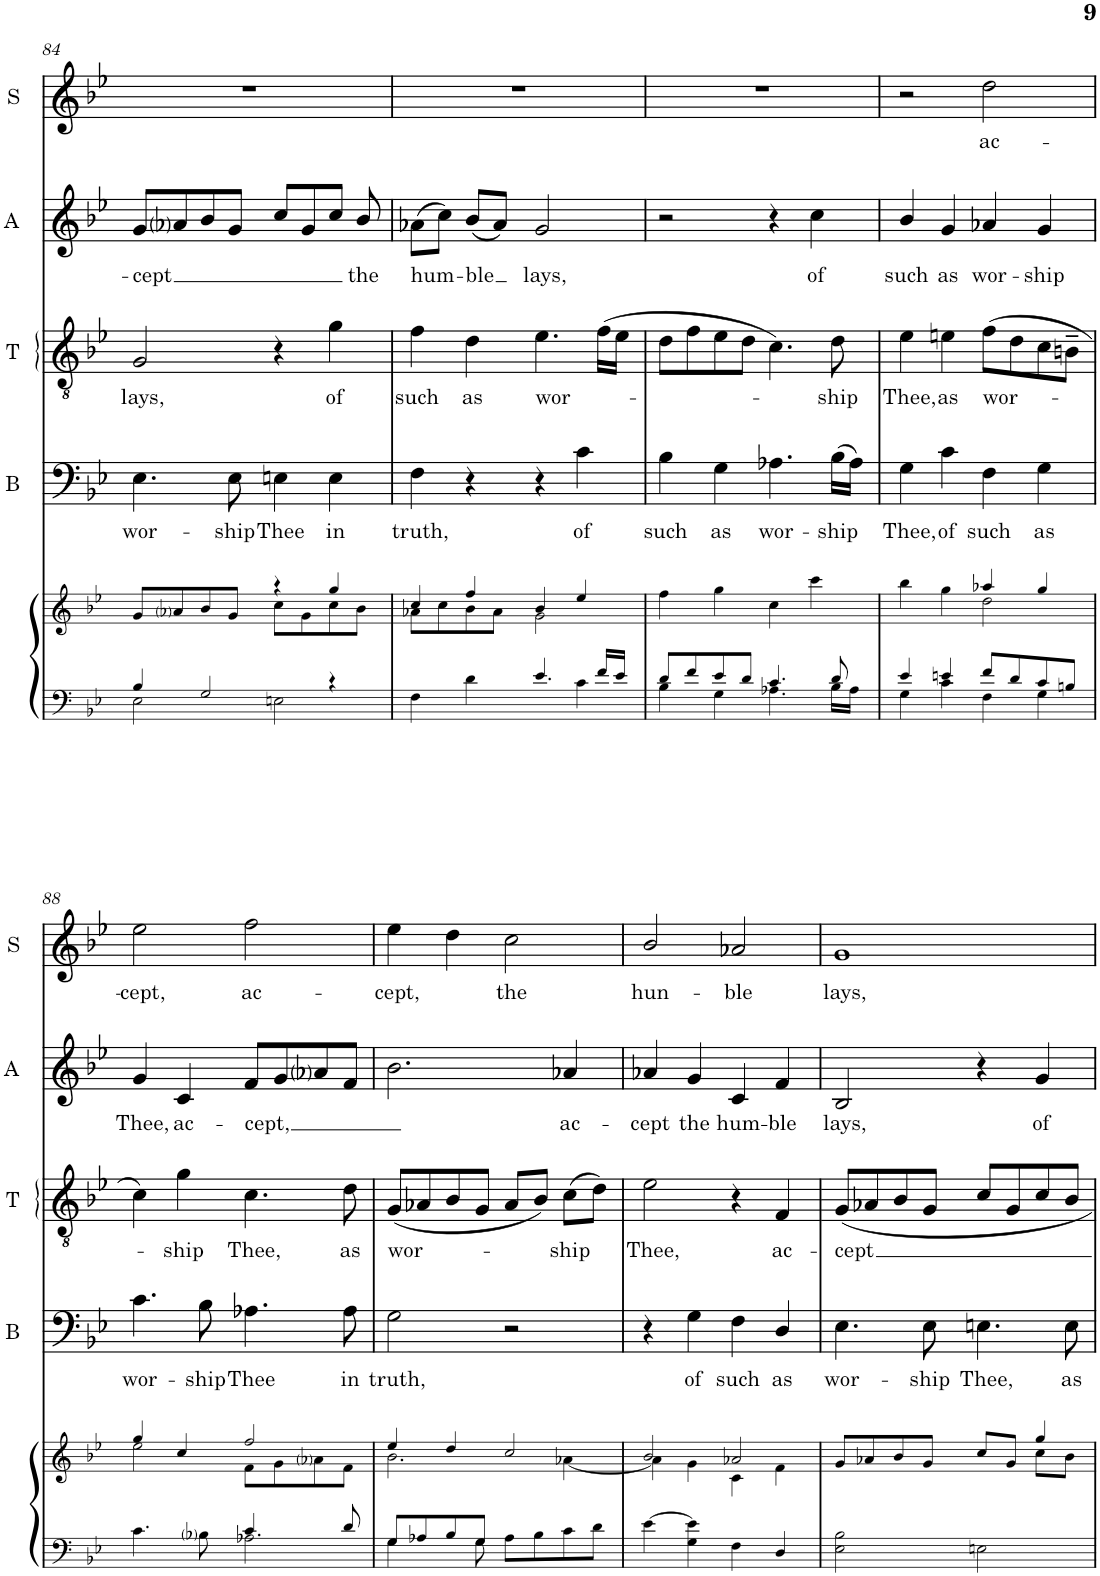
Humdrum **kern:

**kern	**kern	**kern	**text	**kern	**text	**kern	**text	**kern	**text
*part5	*part5	*part4	*part4	*part3	*part3	*part2	*part2	*part1	*part1
*staff6	*staff5	*staff4	*staff4	*staff3	*staff3	*staff2	*staff2	*staff1	*staff1
*I"Piano	*	*I"Basso	*	*I"Tenore	*	*I"Alto	*	*I"Canto I, II	*
*I'Pno	*	*I'B	*	*I'T	*	*I'A	*	*	*
!!LO:PB:g=z
*clefF4	*clefG2	*clefF4	*	*clefGv2	*	*clefG2	*	*clefG2	*
*k[b-e-]	*k[b-e-]	*k[b-e-]	*	*k[b-e-]	*	*k[b-e-]	*	*k[b-e-]	*
*B-:	*B-:	*B-:	*	*B-:	*	*B-:	*	*B-:	*
*M4/4	*M4/4	*M4/4	*	*M4/4	*	*M4/4	*	*M4/4	*
*met(c)	*met(c)	*met(c)	*	*met(c)	*	*met(c)	*	*met(c)	*
=84	=84	=84	=84	=84	=84	=84	=84	=84	=84
*^	*^	*	*	*	*	*	*	*	*
!	!	!	!	!	!LO:LY:b	!	!LO:LY:b	!	!LO:LY:b	!	!
4B--/	2E--\	8g-/L	2ryy	4.E--\	wor-	2G-/	lays,	8g-/L	-cept	1r	.
.	.	8a--i/	.	.	.	.	.	8a--i/	.	.	.
2G-/	.	8b--/	.	.	.	.	.	8b--/	.	.	.
!	!	!	!	!	!LO:LY:b	!	!	!	!	!	!
.	.	8g-/J	.	8E--\	-ship	.	.	8g-/J	.	.	.
!	!	!	!	!	!LO:LY:b	!	!	!	!	!	!
.	2E-X\	4r	8cc-\L	4E-X\	Thee	4r	.	8cc-/L	.	.	.
.	.	.	8g-\	.	.	.	.	8g-/	.	.	.
!	!	!	!	!	!LO:LY:b	!	!LO:LY:b	!	!	!	!
4r	.	4gg-/	8cc-\	4E-\	in	4g-\	of	8cc-/J	.	.	.
!	!	!	!	!	!	!	!	!	!LO:LY:b	!	!
.	.	.	8b--\J	.	.	.	.	8b--/	the	.	.
=85	=85	=85	=85	=85	=85	=85	=85	=85	=85	=85	=85
!	!	!	!	!	!LO:LY:b	!	!LO:LY:b	!	!LO:LY:b	!	!
4F-\	2ryy	4cc-/	8a--X\L	4F-\	truth,	4f-\	such	(8a--X\L	hum-	1r	.
.	.	.	8cc-\	.	.	.	.	8cc-\J)	.	.	.
!	!	!	!	!	!	!	!LO:LY:b	!	!LO:LY:b	!	!
4d-\	.	4ff-/	8b--\	4r	.	4d-\	as	(8b--/L	-ble	.	.
.	.	.	8a--\J	.	.	.	.	8a--/J)	.	.	.
!	!	!	!	!	!	!	!LO:LY:b	!	!LO:LY:b	!	!
4rGGyy	4.e--/	4b--/	2g-\	4r	.	4.e--\	wor-	2g-/	lays,	.	.
!	!	!	!	!	!LO:LY:b	!	!	!	!	!	!
4c-\	.	4ee--/	.	4c-\	of	.	.	.	.	.	.
.	16f-/LL	.	.	.	.	(16f-\LL	.	.	.	.	.
.	16e--/JJ	.	.	.	.	16e--\JJ	.	.	.	.	.
*	*	*v	*v	*	*	*	*	*	*	*	*
=86	=86	=86	=86	=86	=86	=86	=86	=86	=86	=86
!	!	!	!	!LO:LY:b	!	!	!	!	!	!
8d-/L	4B--\	4ff-\	4B--\	such	8d-\L	.	2r	.	1r	.
8f-/	.	.	.	.	8f-\	.	.	.	.	.
!	!	!	!	!LO:LY:b	!	!	!	!	!	!
8e--/	4G-\	4gg-\	4G-\	as	8e--\	.	.	.	.	.
8d-/J	.	.	.	.	8d-\J	.	.	.	.	.
!	!	!	!	!LO:LY:b	!	!	!	!	!	!
4.c-/	4.A--X\	4cc-\	4.A--X\	wor-	4.c-\)	.	4r	.	.	.
!	!	!	!	!	!	!	!	!LO:LY:b	!	!
.	.	4ccc-\	.	.	.	.	4cc-\	of	.	.
!	!	!	!	!LO:LY:b	!	!LO:LY:b	!	!	!	!
8d-/	16B--\LL	.	(16B--\LL	-ship	8d-\	ship	.	.	.	.
.	16A--\JJ	.	16A--\JJ)	.	.	.	.	.	.	.
=87	=87	=87	=87	=87	=87	=87	=87	=87	=87	=87
*	*	*^	*	*	*	*	*	*	*	*
!	!	!	!	!	!LO:LY:b	!	!LO:LY:b	!	!LO:LY:b	!	!
4e--/	4G-\	4bb--\	2ryy	4G-\	Thee,	4e--\	Thee,	4b--/	such	2r	.
!	!	!	!	!	!LO:LY:b	!	!LO:LY:b	!	!LO:LY:b	!	!
4e-X/	4c-\	4gg-\	.	4c-\	of	4e-X\	as	4g-/	as	.	.
!	!	!	!	!	!LO:LY:b	!	!LO:LY:b	!	!LO:LY:b	!	!LO:LY:b
8f-/L	4F-\	2dd-\	4aa--X/	4F-\	such	(8f-\L	wor-	4a--X/	wor-	2dd-\	ac-
8d-/	.	.	.	.	.	8d-\	.	.	.	.	.
!	!	!	!	!	!LO:LY:b	!	!	!	!LO:LY:b	!	!
8c-/	4G-\	.	4gg-/	4G-\	as	8c-\	.	4g-/	-ship	.	.
8B-X/J	.	.	.	.	.	8B-X~\J	.	.	.	.	.
!!LO:LB:g=z
=88	=88	=88	=88	=88	=88	=88	=88	=88	=88	=88	=88
!	!	!	!	!	!LO:LY:b	!	!	!	!LO:LY:b	!	!LO:LY:b
4.c-\	2ryy	4gg-/	2ee--\	4.c-\	wor-	4c-\)	.	4g-/	Thee,	2ee--\	-cept,
!	!	!	!	!	!	!	!LO:LY:b	!	!LO:LY:b	!	!
.	.	4cc-/	.	.	.	4g-\	ship	4c-/	ac-	.	.
!	!	!	!	!	!LO:LY:b	!	!	!	!	!	!
8B--i\	.	.	.	8B--\	-ship	.	.	.	.	.	.
!	!	!	!	!	!LO:LY:b	!	!LO:LY:b	!	!LO:LY:b	!	!LO:LY:b
2A--X\	4.c-/	2ff-/	8f-\L	4.A--X\	Thee	4.c-\	Thee,	8f-/L	-cept,	2ff-\	ac-
.	.	.	8g-\	.	.	.	.	8g-/	.	.	.
.	.	.	8a--i\	.	.	.	.	8a--i/	.	.	.
!	!	!	!	!	!LO:LY:b	!	!LO:LY:b	!	!	!	!
.	8d-/	.	8f-\J	8A--\	in	8d-\	as	8f-/J	.	.	.
=89	=89	=89	=89	=89	=89	=89	=89	=89	=89	=89	=89
!	!	!	!	!	!LO:LY:b	!	!LO:LY:b	!	!	!	!LO:LY:b
8G-/L	4G-\	4ee--/	2.b--\	2G-\	truth,	(8G-/L	wor-	2.b--\	.	4ee--\	-cept,
8A--X/	.	.	.	.	.	8A--X/	.	.	.	.	.
8B--/	8ryy	4dd-/	.	.	.	8B--/	.	.	.	4dd-\	.
8G-/J	8G-\	.	.	.	.	8G-/J	.	.	.	.	.
!	!	!	!	!	!	!	!	!	!	!	!LO:LY:b
2ryy	8A--\L	2cc-/	.	2r	.	8A--/L	.	.	.	2cc-\	the
.	8B--\	.	.	.	.	8B--/J)	.	.	.	.	.
!	!	!	!	!	!	!	!LO:LY:b	!	!LO:LY:b	!	!
.	8c-\	.	[4a--X\	.	.	(8c-\L	ship	4a--X/	ac-	.	.
.	8d-\J	.	.	.	.	8d-\J)	.	.	.	.	.
=90	=90	=90	=90	=90	=90	=90	=90	=90	=90	=90	=90
!	!	!	!	!	!	!	!LO:LY:b	!	!LO:LY:b	!	!LO:LY:b
*v	*v	*	*	*	*	*	*	*	*	*	*
[4e--\	2b--/	4a--\]	4r	.	2e--\	Thee,	4a--X/	-cept	2b--/	hun-
!	!	!	!	!LO:LY:b	!	!	!	!LO:LY:b	!	!
4G-\ 4e--\]	.	4g-\	4G-\	of	.	.	4g-/	the	.	.
!	!	!	!	!LO:LY:b	!	!	!	!LO:LY:b	!	!LO:LY:b
4F-\	2a--X/	4c-\	4F-\	such	4r	.	4c-/	hum-	2a--X/	-ble
!	!	!	!	!LO:LY:b	!	!LO:LY:b	!	!LO:LY:b	!	!
4D-/	.	4f-\	4D-/	as	4F-/	ac-	4f-/	-ble	.	.
=91	=91	=91	=91	=91	=91	=91	=91	=91	=91	=91
!	!	!	!	!LO:LY:b	!	!LO:LY:b	!	!LO:LY:b	!	!LO:LY:b
2E--\ 2B--\	8g-/L	2.ryy	4.E--\	wor-	8G-/L	-cept	2B--/	lays,	1g-	lays,
.	8a--X/	.	.	.	8A--X/	.	.	.	.	.
.	8b--/	.	.	.	8B--/	.	.	.	.	.
!	!	!	!	!LO:LY:b	!	!	!	!	!	!
.	8g-/J	.	8E--\	-ship	8G-/J	.	.	.	.	.
!	!	!	!	!LO:LY:b	!	!	!	!	!	!
2E-X\	8cc-/L	.	4.E-X\	Thee,	8c-/L	.	4r	.	.	.
.	8g-/J	.	.	.	8G-/	.	.	.	.	.
!	!	!	!	!	!	!	!	!LO:LY:b	!	!
.	4gg-/	8cc-\L	.	.	8c-/	.	4g-/	of	.	.
!	!	!	!	!LO:LY:b	!	!	!	!	!	!
.	.	8b--\J	8E-\	as	8B--/J	.	.	.	.	.
*	*v	*v	*	*	*	*	*	*	*	*
=	=	=	=	=	=	=	=	=	=
*-	*-	*-	*-	*-	*-	*-	*-	*-	*-
